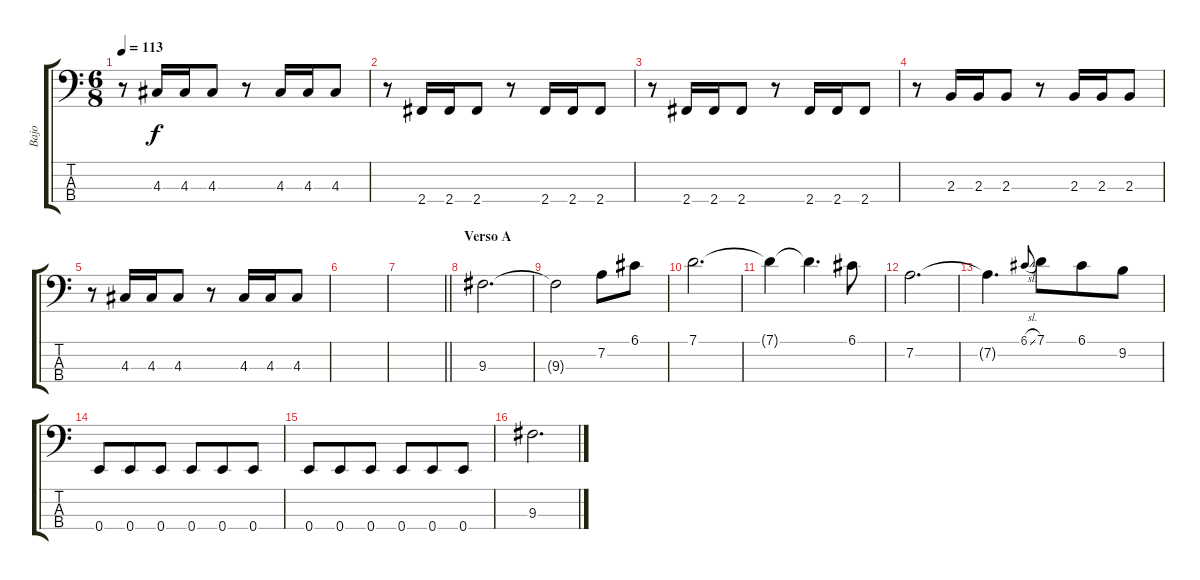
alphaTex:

\track ("Bajo" "Bajo") {instrument electricbassfinger}
\staff {score tabs}
\tuning (G2 D2 A1 E1) {hide}
\ts (6 8)
\tempo 113
\clef f4
\ks c
r.8{dy f} 4.3.16 4.3.16 4.3.8 r.8 4.3.16 4.3.16 4.3.8 |
r.8 2.4.16 2.4.16 2.4.8 r.8 2.4.16 2.4.16 2.4.8 |
r.8 2.4.16 2.4.16 2.4.8 r.8 2.4.16 2.4.16 2.4.8 |
r.8 2.3.16 2.3.16 2.3.8 r.8 2.3.16 2.3.16 2.3.8 |
r.8 4.3.16 4.3.16 4.3.8 r.8 4.3.16 4.3.16 4.3.8 |
|
\barLineRight lightlight
|
\section ("" "Verso A")
9.3.2{d} |
9.3{t}.2 7.2.8 6.1.8 |
7.1.2{d} |
7.1{t}.4 7.1{t}.4{d} 6.1.8 |
7.2.2{d} |
7.2{t}.4{d} 6.1{sl}.8{gr onbeat} 7.1.8 6.1.8 9.2.8 |
0.4.8 0.4.8 0.4.8 0.4.8 0.4.8 0.4.8 |
0.4.8 0.4.8 0.4.8 0.4.8 0.4.8 0.4.8 |
9.3.2{d}
